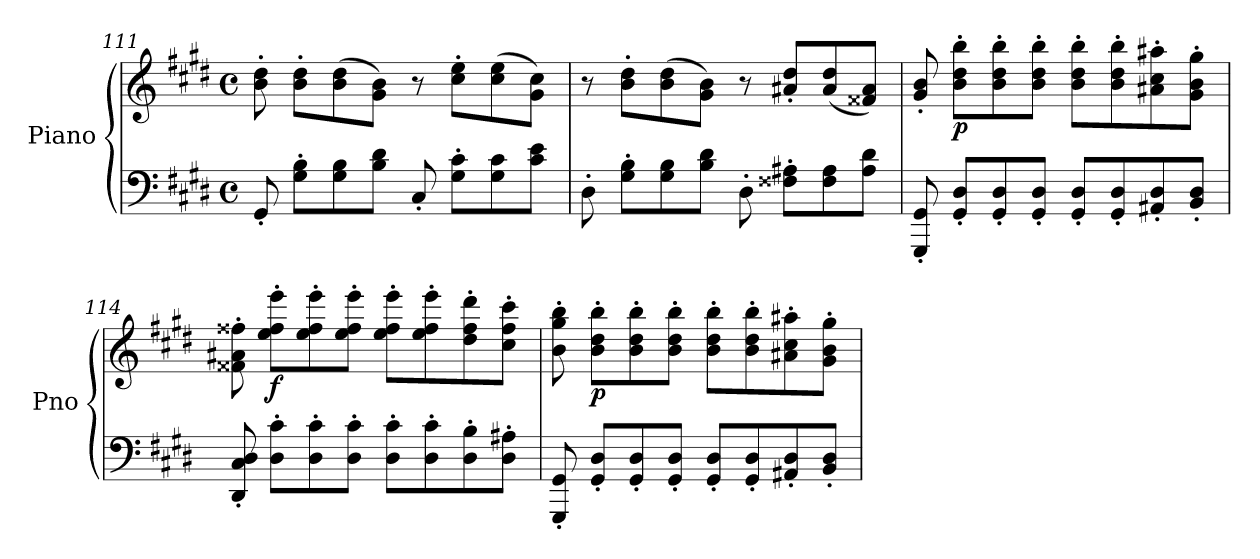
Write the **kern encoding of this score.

**kern	**kern	**dynam
*part1	*part1	*part1
*staff2	*staff1	*staff1/2
*I"Piano	*	*
*I'Pno	*	*
*clefF4	*clefG2	*
*k[f#c#g#d#]	*k[f#c#g#d#]	*
*M4/4	*M4/4	*
*met(c)	*met(c)	*
=111	=111	=111
8GG#'/	8b\' 8dd#\'	.
8G#\' 8B\'L	8b\' 8dd#\'L	.
8G#\ 8B\	(>8b\ 8dd#\	.
8B\ 8d#\J	8g#\ 8b\J)	.
8C#'/	8r	.
8G#\' 8c#\'L	8cc#\' 8ee\'L	.
8G#\ 8c#\	(>8cc#\ 8ee\	.
8c#\ 8e\J	8g#\ 8cc#\J)	.
=112	=112	=112
8D#'\	8r	.
8G#\' 8B\'L	8b\' 8dd#\'L	.
8G#\ 8B\	(>8b\ 8dd#\	.
8B\ 8d#\J	8g#\ 8b\J)	.
8D#'\	8r	.
8F##X\' 8A#X\'L	8a#X/' 8dd#/'L	.
8F##\ 8A#\	(<8a#/ 8dd#/	.
8A#\ 8d#\J	8f##X/ 8a#/J)	.
=113	=113	=113
8GGG#/' 8GG#/'	8g#/' 8b/'	.
!	!	!LO:DY:b
8GG#/' 8D#/'L	8b\' 8dd#\' 8bb\'L	p
8GG#/' 8D#/'	8b\' 8dd#\' 8bb\'	.
8GG#/' 8D#/'J	8b\' 8dd#\' 8bb\'J	.
!	!	!LO:DY:b
8GG#/' 8D#/'L	8b\' 8dd#\' 8bb\'L	other-dynamics
8GG#/' 8D#/'	8b\' 8dd#\' 8bb\'	.
8AA#X/' 8D#/'	8a#X\' 8cc#\' 8aa#X\'	.
8BB/' 8D#/'J	8g#\' 8b\' 8gg#\'J	.
=114	=114	=114
8DD#/' 8C#/' 8D#/'	8f##X\' 8a#X\' 8ff##X\'	.
!	!	!LO:DY:b
8D#\' 8c#\'L	8ee\' 8ff##\' 8eee\'L	f
8D#\' 8c#\'	8ee\' 8ff##\' 8eee\'	.
8D#\' 8c#\'J	8ee\' 8ff##\' 8eee\'J	.
8D#\' 8c#\'L	8ee\' 8ff##\' 8eee\'L	.
8D#\' 8c#\'	8ee\' 8ff##\' 8eee\'	.
8D#\' 8B\'	8dd#\' 8ff##\' 8ddd#\'	.
8D#\' 8A#X\'J	8cc#\' 8ff##\' 8ccc#\'J	.
=115	=115	=115
8GGG#/' 8GG#/'	8b\' 8gg#\' 8bb\'	.
!	!	!LO:DY:b
8GG#/' 8D#/'L	8b\' 8dd#\' 8bb\'L	p
8GG#/' 8D#/'	8b\' 8dd#\' 8bb\'	.
8GG#/' 8D#/'J	8b\' 8dd#\' 8bb\'J	.
!	!	!LO:DY:b
8GG#/' 8D#/'L	8b\' 8dd#\' 8bb\'L	other-dynamics
8GG#/' 8D#/'	8b\' 8dd#\' 8bb\'	.
8AA#X/' 8D#/'	8a#X\' 8cc#\' 8aa#X\'	.
8BB/' 8D#/'J	8g#\' 8b\' 8gg#\'J	.
=	=	=
*-	*-	*-
